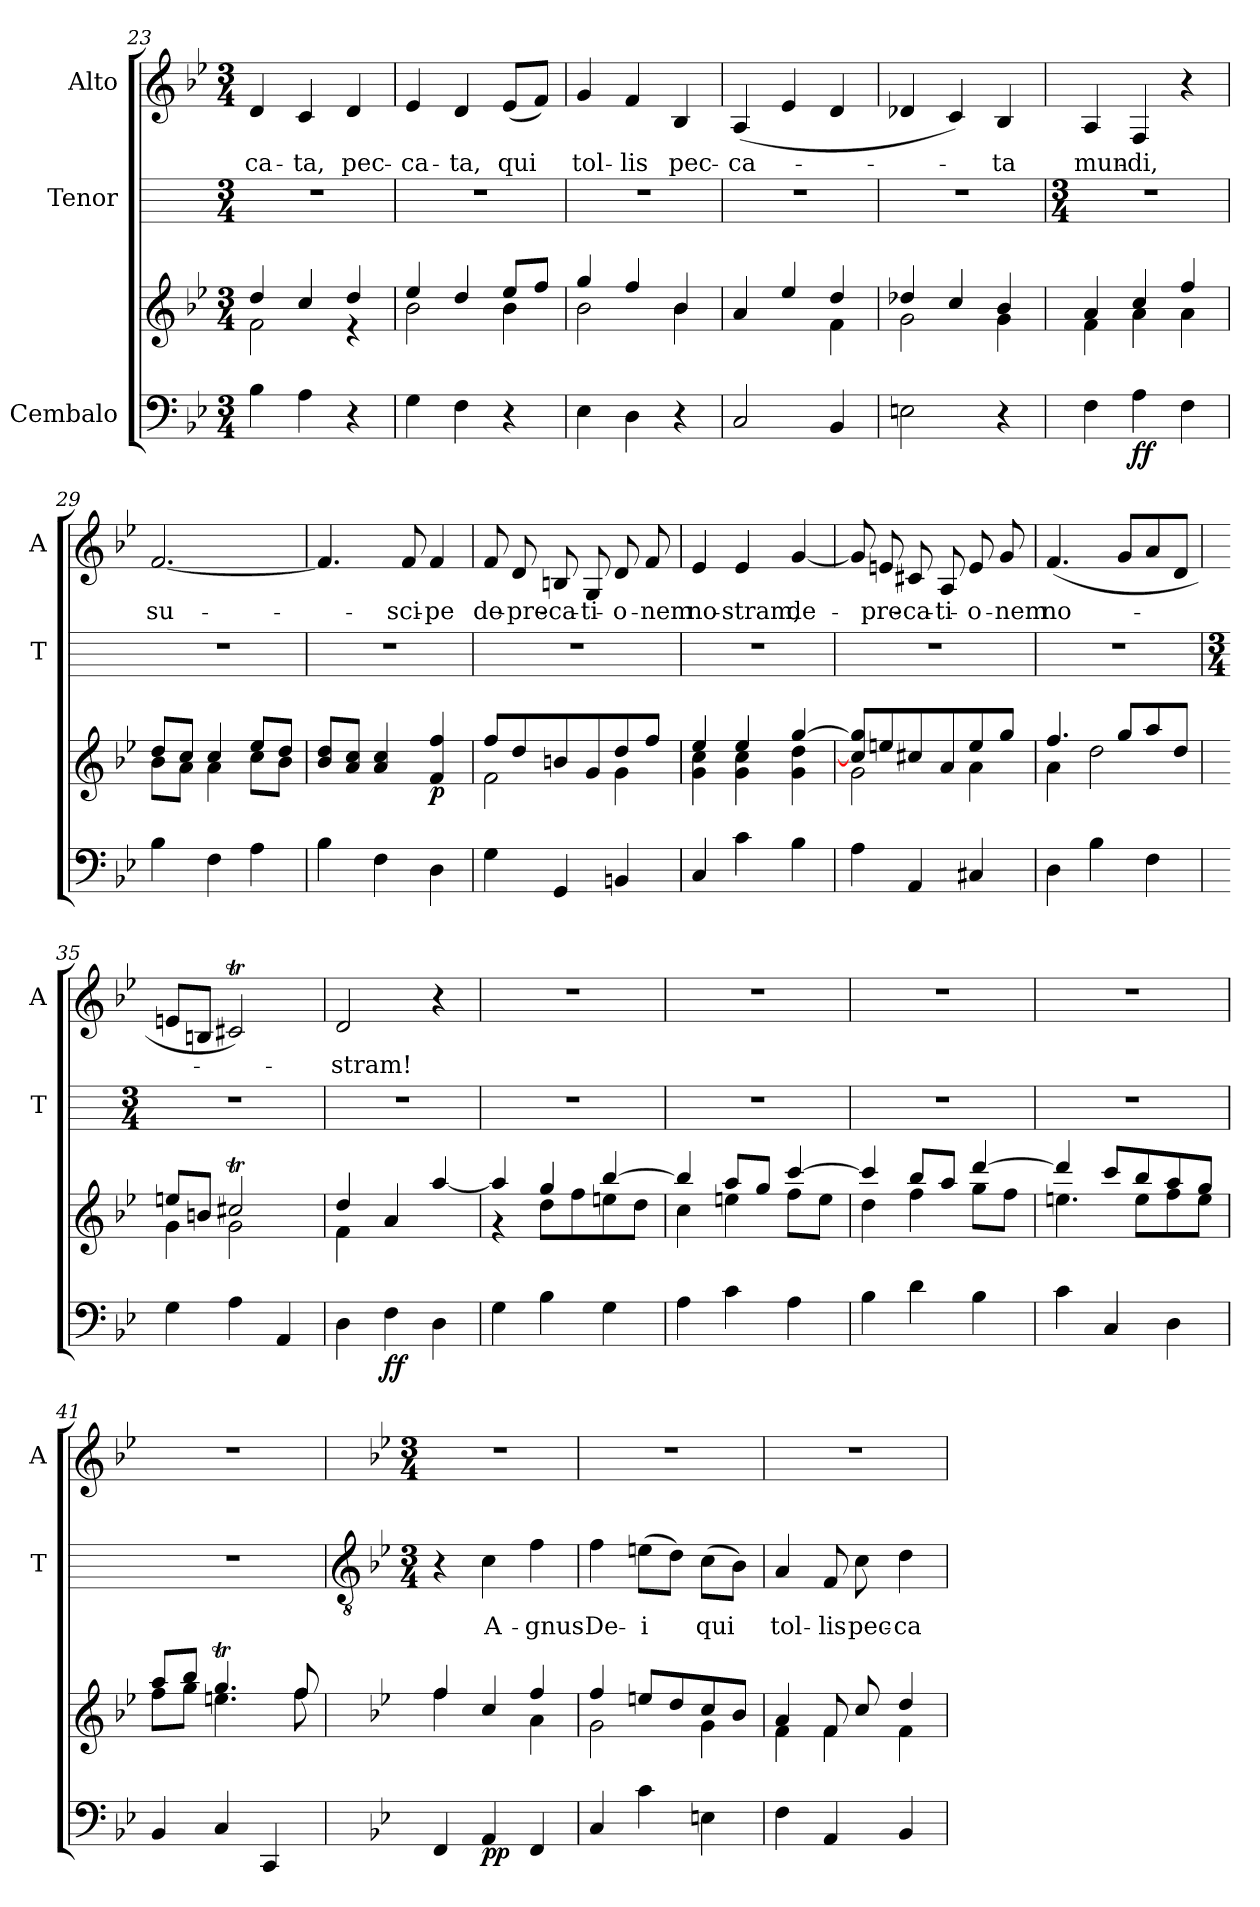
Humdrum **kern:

**kern	**kern	**dynam	**kern	**text	**kern	**text
*part3	*part3	*part3	*part2	*part2	*part1	*part1
*staff4	*staff3	*staff3/4	*staff2	*staff2	*staff1	*staff1
*I"Cembalo	*	*	*I"Tenor	*	*I"Alto	*
*	*	*	*I'T	*	*I'A	*
*clefF4	*clefG2	*	*	*	*clefG2	*
*k[b-e-]	*k[b-e-]	*	*	*	*k[b-e-]	*
*B-:	*B-:	*	*	*	*B-:	*
*M3/4	*M3/4	*	*M3/4	*	*M3/4	*
=23	=23	=23	=23	=23	=23	=23
*	*^	*	*	*	*	*
!	!	!	!	!	!	!	!LO:LY:b
4B-	4dd/	2f\	.	2.r	.	4d	-ca-
!	!	!	!	!	!	!	!LO:LY:b
4A	4cc/	.	.	.	.	4c	-ta,
!	!	!	!	!	!	!	!LO:LY:b
4r	4dd/	4r	.	.	.	4d	pec-
=24	=24	=24	=24	=24	=24	=24	=24
!	!	!	!	!	!	!	!LO:LY:b
4G	4ee-/	2b-\	.	2.r	.	4e-	-ca-
!	!	!	!	!	!	!	!LO:LY:b
4F	4dd/	.	.	.	.	4d	-ta,
!	!	!	!	!	!	!	!LO:LY:b
4r	8ee-/L	4b-\	.	.	.	(<8e-L	qui
.	8ff/J	.	.	.	.	8fJ)	.
=25	=25	=25	=25	=25	=25	=25	=25
!	!	!	!	!	!	!	!LO:LY:b
4E-	4gg/	2b-\	.	2.r	.	4g	tol-
!	!	!	!	!	!	!	!LO:LY:b
4D	4ff/	.	.	.	.	4f	-lis
!	!	!	!	!	!	!	!LO:LY:b
4r	4b-/	4b-\	.	.	.	4B-	pec-
=26	=26	=26	=26	=26	=26	=26	=26
!	!	!	!	!	!	!	!LO:LY:b
2C	4a/	2ryy	.	2.r	.	(<4A	-ca-
.	4ee-/	.	.	.	.	4e-	.
4BB-	4dd/	4f\	.	.	.	4d	.
=27	=27	=27	=27	=27	=27	=27	=27
2En	4dd-X/	2g\	.	2.r	.	4d-X	.
.	4cc/	.	.	.	.	4c)	.
!	!	!	!	!	!	!	!LO:LY:b
4r	4b-/	4g\	.	.	.	4B-/	ta
!!LO:LB:g=z
=28	=28	=28	=28	=28	=28	=28	=28
*	*	*	*	*M3/4	*	*	*
!	!	!	!	!	!	!	!LO:LY:b
4F	4a/	4f\	.	2.r	.	4A	mun-
!	!	!	!LO:DY:b=2	!	!	!	!LO:LY:b
!	!	!	!LO:DY:n=1:b	!	!	!	!
4A	4cc/	4a\	f f	.	.	4F	-di,
4F	4ff/	4a\	.	.	.	4r	.
=29	=29	=29	=29	=29	=29	=29	=29
!	!	!	!	!	!	!	!LO:LY:b
4B-	8dd/L	8b-\L	.	2.r	.	[2.f	su-
.	8cc/J	8a\J	.	.	.	.	.
4F	4cc/	4a\	.	.	.	.	.
4A	8ee-/L	8cc\L	.	.	.	.	.
.	8dd/J	8b-\J	.	.	.	.	.
=30	=30	=30	=30	=30	=30	=30	=30
!	!	!LO:N:vis=1	!	!	!	!	!
4B-	8b-/ 8dd/L	2.ryy	.	2.r	.	4.f]	.
.	8a/ 8cc/J	.	.	.	.	.	.
4F	4a/ 4cc/	.	.	.	.	.	.
!	!	!	!	!	!	!	!LO:LY:b
.	.	.	.	.	.	8f	sci-
!	!	!	!LO:DY:b	!	!	!	!LO:LY:b
4D	4f/ 4ff/	.	p	.	.	4f	-pe
=31	=31	=31	=31	=31	=31	=31	=31
!	!	!	!	!	!	!	!LO:LY:b
4G	8ff/L	2f\	.	2.r	.	8f	de-
!	!	!	!	!	!	!	!LO:LY:b
.	8dd/	.	.	.	.	8d	-pre-
!	!	!	!	!	!	!	!LO:LY:b
4GG	8bn/	.	.	.	.	8Bn/	-ca-
!	!	!	!	!	!	!	!LO:LY:b
.	8g/	.	.	.	.	8G	-ti-
!	!	!	!	!	!	!	!LO:LY:b
4BBn	8dd/	4g\	.	.	.	8d	-o-
!	!	!	!	!	!	!	!LO:LY:b
.	8ff/J	.	.	.	.	8f	-nem
=32	=32	=32	=32	=32	=32	=32	=32
!	!	!	!	!	!	!	!LO:LY:b
4C	4ee-/	4g\ 4cc\	.	2.r	.	4e-	no-
!	!	!	!	!	!	!	!LO:LY:b
4c	4ee-/	4g\ 4cc\	.	.	.	4e-	-stram,
!	!	!	!	!	!	!	!LO:LY:b
4B-	[4gg/	4g\ 4dd\	.	.	.	[4g	de-
=33	=33	=33	=33	=33	=33	=33	=33
4A	8cc#/] 8gg/]L	2g\	.	2.r	.	8g]	.
!	!	!	!	!	!	!	!LO:LY:b
.	8een/	.	.	.	.	8en	pre-
!	!	!	!	!	!	!	!LO:LY:b
4AA	8cc#/	.	.	.	.	8c#X	-ca-
!	!	!	!	!	!	!	!LO:LY:b
.	8a/	.	.	.	.	8A	-ti-
!	!	!	!	!	!	!	!LO:LY:b
4C#X	8ee/	4a\	.	.	.	8e	-o-
!	!	!	!	!	!	!	!LO:LY:b
.	8gg/J	.	.	.	.	8g	-nem
=34	=34	=34	=34	=34	=34	=34	=34
!	!	!	!	!	!	!	!LO:LY:b
4D	4.ff/	4a\	.	2.r	.	(<4.f	no-
4B-	.	2dd\	.	.	.	.	.
.	8gg/L	.	.	.	.	8gL	.
4F	8aa/	.	.	.	.	8a	.
.	8dd/J	.	.	.	.	8dJ	.
!!LO:LB:g=z
=35	=35	=35	=35	=35	=35	=35	=35
*	*	*	*	*M3/4	*	*	*
4G	8een/L	4g\	.	2.r	.	8enL	.
.	8bn/J	.	.	.	.	8BnJ	.
4A	2cc#Xt/	2g\	.	.	.	2c#Xt)	.
4AA	.	.	.	.	.	.	.
=36	=36	=36	=36	=36	=36	=36	=36
!	!	!	!	!	!	!	!LO:LY:b
4D	4dd/	4f\	.	2.r	.	2d	stram!
!	!	!	!LO:DY:b=2	!	!	!	!
!	!	!	!LO:DY:n=1:b	!	!	!	!
4F	4a/	2ryy	f f	.	.	.	.
4D	[4aa/	.	.	.	.	4r	.
=37	=37	=37	=37	=37	=37	=37	=37
!	!	!	!	!	!	!LO:N:vis=1	!
4G	4aa/]	4r	.	2.r	.	2.r	.
4B-	4gg/	8dd\L	.	.	.	.	.
.	.	8ff\	.	.	.	.	.
4G	[4bb-/	8een\	.	.	.	.	.
.	.	8dd\J	.	.	.	.	.
=38	=38	=38	=38	=38	=38	=38	=38
!	!	!	!	!	!	!LO:N:vis=1	!
4A	4bb-/]	4cc\	.	2.r	.	2.r	.
4c	8aa/L	4een\	.	.	.	.	.
.	8gg/J	.	.	.	.	.	.
4A	[4ccc/	8ff\L	.	.	.	.	.
.	.	8ee\J	.	.	.	.	.
=39	=39	=39	=39	=39	=39	=39	=39
!	!	!	!	!	!	!LO:N:vis=1	!
4B-	4ccc/]	4dd\	.	2.r	.	2.r	.
4d	8bb-/L	4ff\	.	.	.	.	.
.	8aa/J	.	.	.	.	.	.
4B-	[4ddd/	8gg\L	.	.	.	.	.
.	.	8ff\J	.	.	.	.	.
=40	=40	=40	=40	=40	=40	=40	=40
!	!	!	!	!	!	!LO:N:vis=1	!
4c	4ddd/]	4.een\	.	2.r	.	2.r	.
4C	8ccc/L	.	.	.	.	.	.
.	8bb-/	8ee\L	.	.	.	.	.
4D	8aa/	8ff\	.	.	.	.	.
.	8gg/J	8ee\J	.	.	.	.	.
=41	=41	=41	=41	=41	=41	=41	=41
!	!	!	!	!	!	!LO:N:vis=1	!
4BB-	8aa/L	8ff\L	.	2.r	.	2.r	.
.	8bb-/J	8gg\J	.	.	.	.	.
4C	4.ggT/	4.een\	.	.	.	.	.
4CC	.	.	.	.	.	.	.
.	8ff/	8ff\	.	.	.	.	.
!!LO:LB:g=z
=42	=42	=42	=42	=42	=42	=42	=42
*	*	*	*	*clefGv2	*	*	*
*	*	*	*	*k[b-e-]	*	*	*
*	*	*	*	*B-:	*	*	*
*	*	*	*	*M3/4	*	*M3/4	*
4FF	4ff/	4ff\	.	4r	.	2.r	.
!	!	!	!LO:DY:b=2	!	!LO:LY:b	!	!
!	!	!	!LO:DY:n=1:b	!	!	!	!
4AA	4cc/	4ryy	p p	4c	A-	.	.
!	!	!	!	!	!LO:LY:b	!	!
4FF	4ff/	4a\	.	4f	-gnus	.	.
=43	=43	=43	=43	=43	=43	=43	=43
!	!	!	!	!	!LO:LY:b	!	!
4C	4ff/	2g\	.	4f	De-	2.r	.
!	!	!	!	!	!LO:LY:b	!	!
4c	8een/L	.	.	(>8enL	-i	.	.
.	8dd/	.	.	8dJ)	.	.	.
!	!	!	!	!	!LO:LY:b	!	!
4En	8cc/	4g\	.	(>8cL	qui	.	.
.	8b-/J	.	.	8B-J)	.	.	.
=44	=44	=44	=44	=44	=44	=44	=44
!	!	!	!	!	!LO:LY:b	!	!
4F	4a/	4f\	.	4A	tol-	2.r	.
!	!	!	!	!	!LO:LY:b	!	!
4AA	8f/L	4f\	.	8F	-lis	.	.
!	!	!	!	!	!LO:LY:b	!	!
.	8cc/	.	.	8c	pec-	.	.
!	!	!	!	!	!LO:LY:b	!	!
4BB-	4dd/	4f\	.	4d	-ca-	.	.
*	*v	*v	*	*	*	*	*
=	=	=	=	=	=	=
*-	*-	*-	*-	*-	*-	*-
